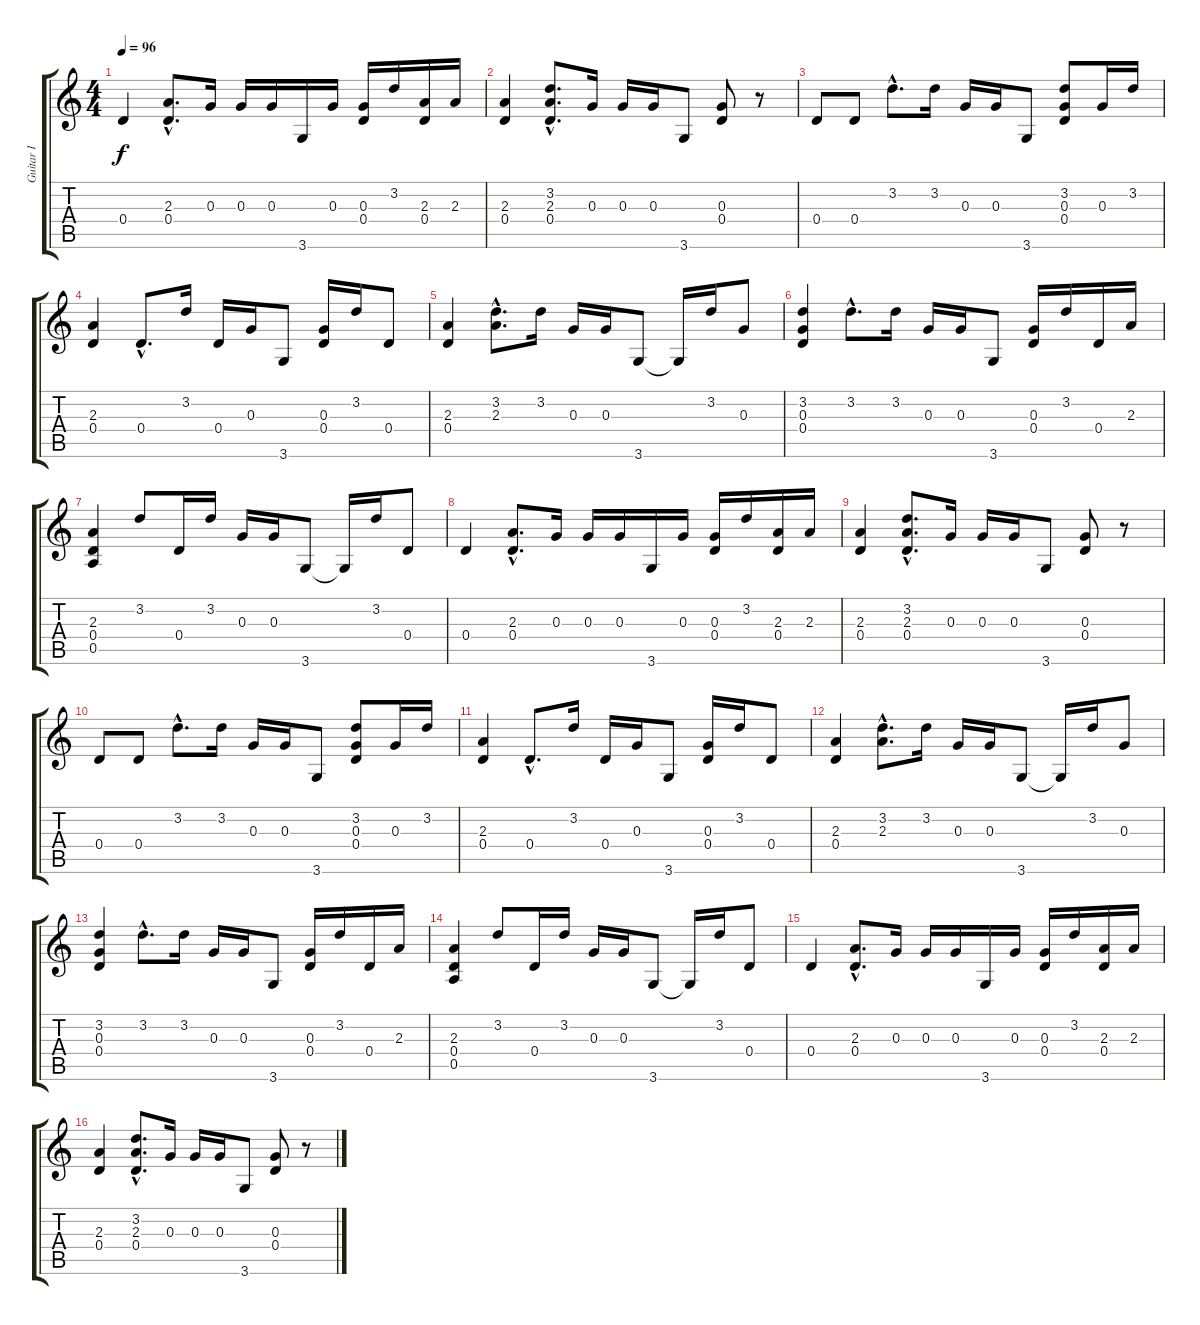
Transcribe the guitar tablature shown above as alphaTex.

\track ("Guitar I" "Guitar I") {instrument acousticguitarsteel}
\staff {score tabs}
\tuning (E4 B3 G3 D3 A2 E2) {hide}
\ts (4 4)
\tempo 96
\clef g2
\ks c
0.4.4{dy f} (2.3{hac} 0.4{hac}).8{d} 0.3.16 0.3.16 0.3.16 3.6.16 0.3.16 (0.3 0.4).16 3.2.16 (2.3 0.4).16 2.3.16 |
(2.3 0.4).4 (3.2{hac} 2.3{hac} 0.4{hac}).8{d} 0.3.16 0.3.16 0.3.16 3.6.8 (0.3 0.4).8 r.8 |
0.4.8 0.4.8 3.2{hac}.8{d} 3.2.16 0.3.16 0.3.16 3.6.8 (3.2 0.3 0.4).8 0.3.16 3.2.16 |
(2.3 0.4).4 0.4{hac}.8{d} 3.2.16 0.4.16 0.3.16 3.6.8 (0.3 0.4).16 3.2.16 0.4.8 |
(2.3 0.4).4 (3.2{hac} 2.3{hac}).8{d} 3.2.16 0.3.16 0.3.16 3.6.8 3.6{t}.16 3.2.16 0.3.8 |
(3.2 0.3 0.4).4 3.2{hac}.8{d} 3.2.16 0.3.16 0.3.16 3.6.8 (0.3 0.4).16 3.2.16 0.4.16 2.3.16 |
(2.3 0.4 0.5).4 3.2.8 0.4.16 3.2.16 0.3.16 0.3.16 3.6.8 3.6{t}.16 3.2.16 0.4.8 |
0.4.4 (2.3{hac} 0.4{hac}).8{d} 0.3.16 0.3.16 0.3.16 3.6.16 0.3.16 (0.3 0.4).16 3.2.16 (2.3 0.4).16 2.3.16 |
(2.3 0.4).4 (3.2{hac} 2.3{hac} 0.4{hac}).8{d} 0.3.16 0.3.16 0.3.16 3.6.8 (0.3 0.4).8 r.8 |
0.4.8 0.4.8 3.2{hac}.8{d} 3.2.16 0.3.16 0.3.16 3.6.8 (3.2 0.3 0.4).8 0.3.16 3.2.16 |
(2.3 0.4).4 0.4{hac}.8{d} 3.2.16 0.4.16 0.3.16 3.6.8 (0.3 0.4).16 3.2.16 0.4.8 |
(2.3 0.4).4 (3.2{hac} 2.3{hac}).8{d} 3.2.16 0.3.16 0.3.16 3.6.8 3.6{t}.16 3.2.16 0.3.8 |
(3.2 0.3 0.4).4 3.2{hac}.8{d} 3.2.16 0.3.16 0.3.16 3.6.8 (0.3 0.4).16 3.2.16 0.4.16 2.3.16 |
(2.3 0.4 0.5).4 3.2.8 0.4.16 3.2.16 0.3.16 0.3.16 3.6.8 3.6{t}.16 3.2.16 0.4.8 |
0.4.4 (2.3{hac} 0.4{hac}).8{d} 0.3.16 0.3.16 0.3.16 3.6.16 0.3.16 (0.3 0.4).16 3.2.16 (2.3 0.4).16 2.3.16 |
(2.3 0.4).4 (3.2{hac} 2.3{hac} 0.4{hac}).8{d} 0.3.16 0.3.16 0.3.16 3.6.8 (0.3 0.4).8 r.8
